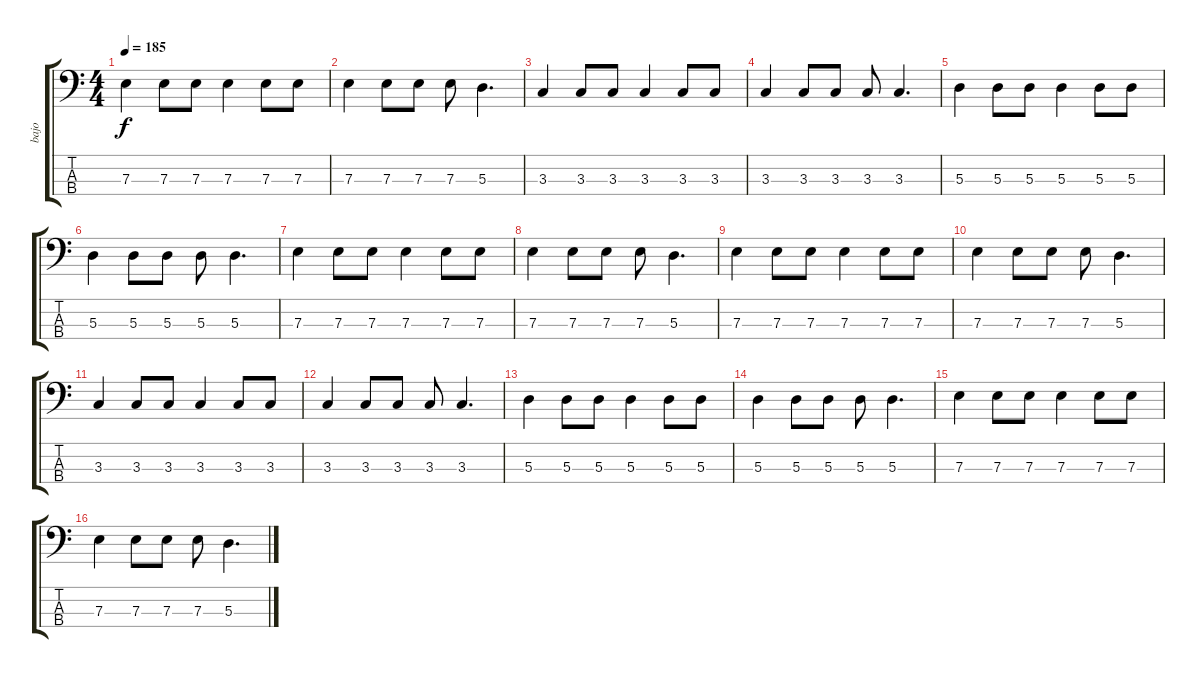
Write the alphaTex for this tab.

\track ("bajo" "bajo") {instrument electricbasspick}
\staff {score tabs}
\tuning (G2 D2 A1 E1) {hide}
\ts (4 4)
\tempo 185
\clef f4
\ks c
7.3.4{dy f} 7.3.8 7.3.8 7.3.4 7.3.8 7.3.8 |
7.3.4 7.3.8 7.3.8 7.3.8 5.3.4{d} |
3.3.4 3.3.8 3.3.8 3.3.4 3.3.8 3.3.8 |
3.3.4 3.3.8 3.3.8 3.3.8 3.3.4{d} |
5.3.4 5.3.8 5.3.8 5.3.4 5.3.8 5.3.8 |
5.3.4 5.3.8 5.3.8 5.3.8 5.3.4{d} |
7.3.4 7.3.8 7.3.8 7.3.4 7.3.8 7.3.8 |
7.3.4 7.3.8 7.3.8 7.3.8 5.3.4{d} |
7.3.4 7.3.8 7.3.8 7.3.4 7.3.8 7.3.8 |
7.3.4 7.3.8 7.3.8 7.3.8 5.3.4{d} |
3.3.4 3.3.8 3.3.8 3.3.4 3.3.8 3.3.8 |
3.3.4 3.3.8 3.3.8 3.3.8 3.3.4{d} |
5.3.4 5.3.8 5.3.8 5.3.4 5.3.8 5.3.8 |
5.3.4 5.3.8 5.3.8 5.3.8 5.3.4{d} |
7.3.4 7.3.8 7.3.8 7.3.4 7.3.8 7.3.8 |
7.3.4 7.3.8 7.3.8 7.3.8 5.3.4{d}
